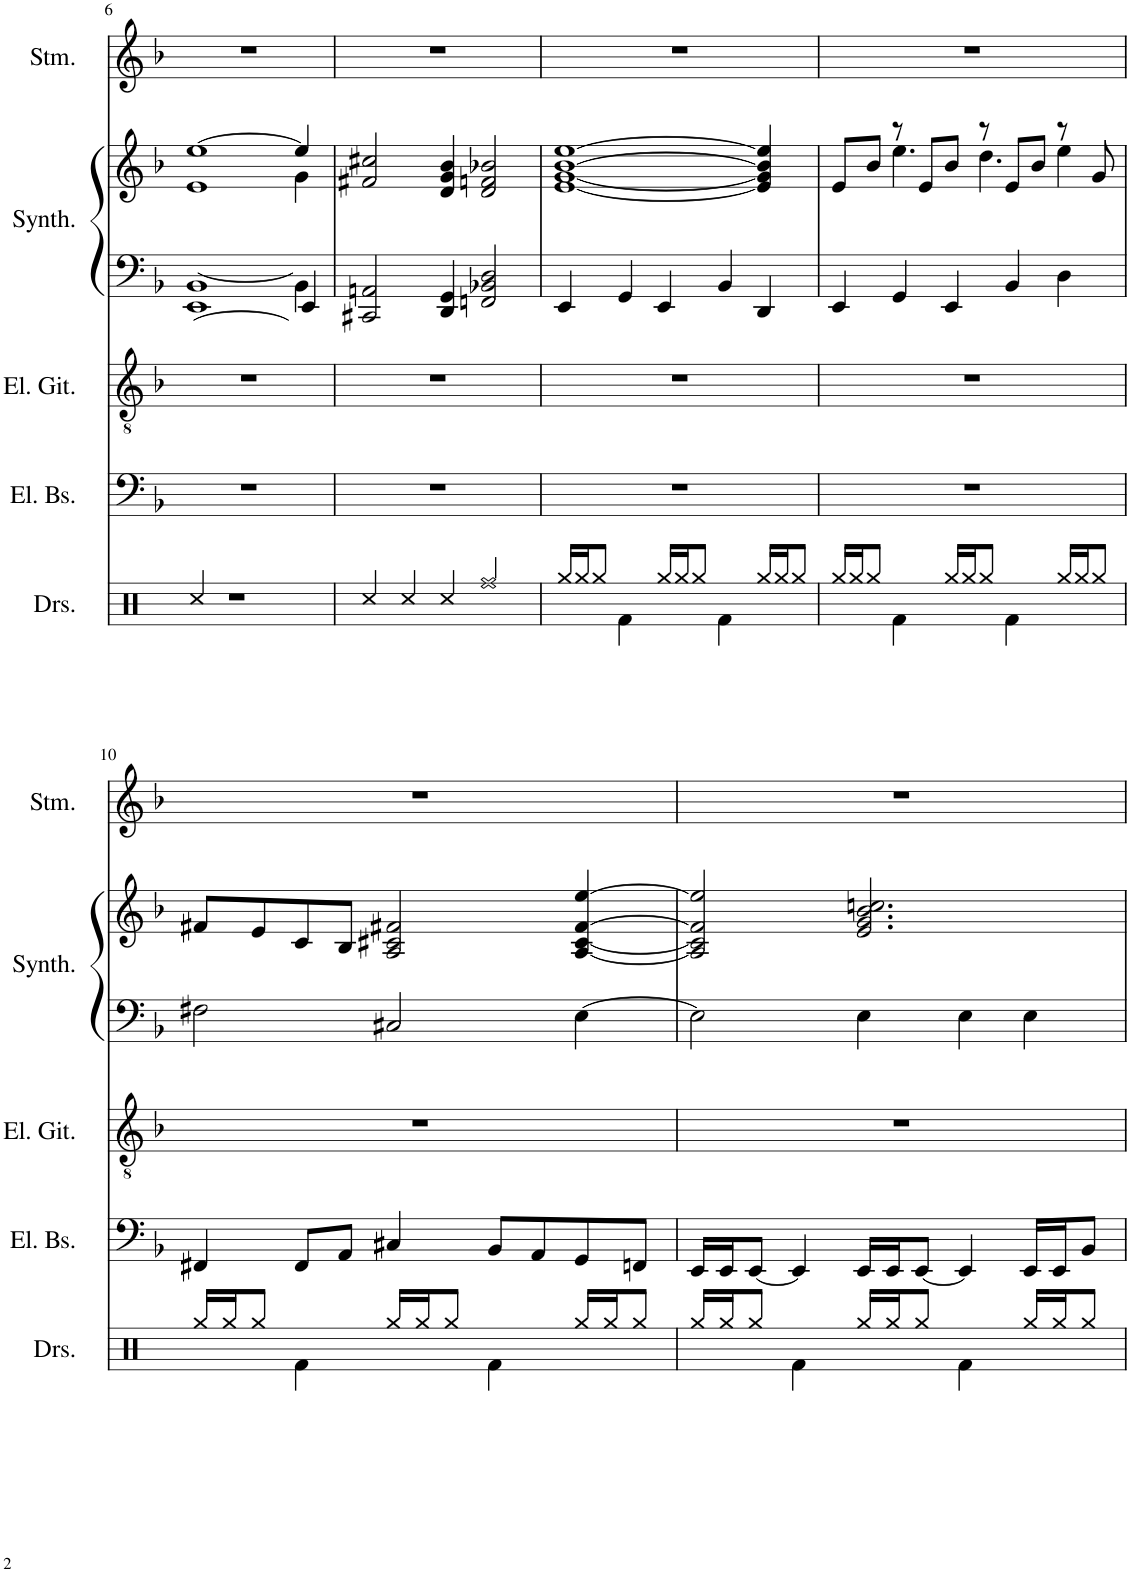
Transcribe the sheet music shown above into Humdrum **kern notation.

**kern	**kern	**kern	**kern	**kern	**kern
*part5	*part4	*part3	*part2	*part2	*part1
*staff6	*staff5	*staff4	*staff3	*staff2	*staff1
*I"Drumset	*I"Elektrische bas	*I"Elektrische gitaar	*I"Pad synthesizer	*	*I"Stem
*I'Drs.	*I'El. Bs.	*I'El. Git.	*I'Synth.	*	*I'Stm.
!!LO:PB:g=z
*clefX	*clefF4	*clefGv2	*clefF4	*clefG2	*clefG2
*	*Trd7c12	*	*	*	*
*k[]	*k[b-]	*k[b-]	*k[b-]	*k[b-]	*k[b-]
*M5/4	*M5/4	*M5/4	*M5/4	*M5/4	*M5/4
=6	=6	=6	=6	=6	=6
*	*	*	*^	*^	*
4Rcc/	4%5r	4%5r	[1EE	[1BB-	[1ee	1e	4%5r
1r	.	.	.	.	.	.	.
.	.	.	4EE/]	4BB-\]	4ee/]	4g\	.
*	*	*	*v	*v	*	*	*
*	*	*	*	*v	*v	*
=7	=7	=7	=7	=7	=7
4Rcc/	4%5r	4%5r	2CC#X/ 2AAn/	2f#X/ 2cc#X/	4%5r
4Rcc/	.	.	.	.	.
4Rcc/	.	.	4DD/ 4GG/	4d/ 4g/ 4b-/	.
2Rff/	.	.	2FFn/ 2BB-X/ 2D/	2d/ 2fn/ 2b-X/	.
=8	=8	=8	=8	=8	=8
16Rgg/LL	4%5r	4%5r	4EE/	[1e [1g [1b- [1ee	4%5r
16Rgg/J	.	.	.	.	.
8Rgg/J	.	.	.	.	.
4Rf\	.	.	4GG/	.	.
16Rgg/LL	.	.	4EE/	.	.
16Rgg/J	.	.	.	.	.
8Rgg/J	.	.	.	.	.
4Rf\	.	.	4BB-/	.	.
16Rgg/LL	.	.	4DD/	4e/] 4g/] 4b-/] 4ee/]	.
16Rgg/J	.	.	.	.	.
8Rgg/J	.	.	.	.	.
=9	=9	=9	=9	=9	=9
*	*	*	*	*^	*
16Rgg/LL	4%5r	4%5r	4EE/	8e/L	4ryy	4%5r
16Rgg/J	.	.	.	.	.	.
8Rgg/J	.	.	.	8b-/J	.	.
4Rf\	.	.	4GG/	8r	4.ee\	.
.	.	.	.	8e/L	.	.
16Rgg/LL	.	.	4EE/	8b-/J	.	.
16Rgg/J	.	.	.	.	.	.
8Rgg/J	.	.	.	8r	4.dd\	.
4Rf\	.	.	4BB-/	8e/L	.	.
.	.	.	.	8b-/J	.	.
16Rgg/LL	.	.	4D\	8r	4ee\	.
16Rgg/J	.	.	.	.	.	.
8Rgg/J	.	.	.	8g/	.	.
*	*	*	*	*v	*v	*
!!LO:LB:g=z
=10	=10	=10	=10	=10	=10
16Rgg/LL	4FF#X/	4%5r	2F#X\	8f#X/L	4%5r
16Rgg/J	.	.	.	.	.
8Rgg/J	.	.	.	8e/	.
4Rf\	8FF#/L	.	.	8c/	.
.	8AA/J	.	.	8B-/J	.
16Rgg/LL	4C#X/	.	2C#X/	2A/ 2c#X/ 2f#X/	.
16Rgg/J	.	.	.	.	.
8Rgg/J	.	.	.	.	.
4Rf\	8BB-/L	.	.	.	.
.	8AA/	.	.	.	.
16Rgg/LL	8GG/	.	[4E\	[4A/ [4c#/ [4f#/ [4ee/	.
16Rgg/J	.	.	.	.	.
8Rgg/J	8FFn/J	.	.	.	.
=11	=11	=11	=11	=11	=11
16Rgg/LL	16EE/LL	4%5r	2E\]	2A/] 2c#/] 2f#/] 2ee/]	4%5r
16Rgg/J	16EE/J	.	.	.	.
8Rgg/J	[8EE/J	.	.	.	.
4Rf\	4EE/]	.	.	.	.
16Rgg/LL	16EE/LL	.	4E\	2.e/ 2.g/ 2.b-/ 2.ccn/	.
16Rgg/J	16EE/J	.	.	.	.
8Rgg/J	[8EE/J	.	.	.	.
4Rf\	4EE/]	.	4E\	.	.
16Rgg/LL	16EE/LL	.	4E\	.	.
16Rgg/J	16EE/J	.	.	.	.
8Rgg/J	8BB-/J	.	.	.	.
=	=	=	=	=	=
*-	*-	*-	*-	*-	*-
